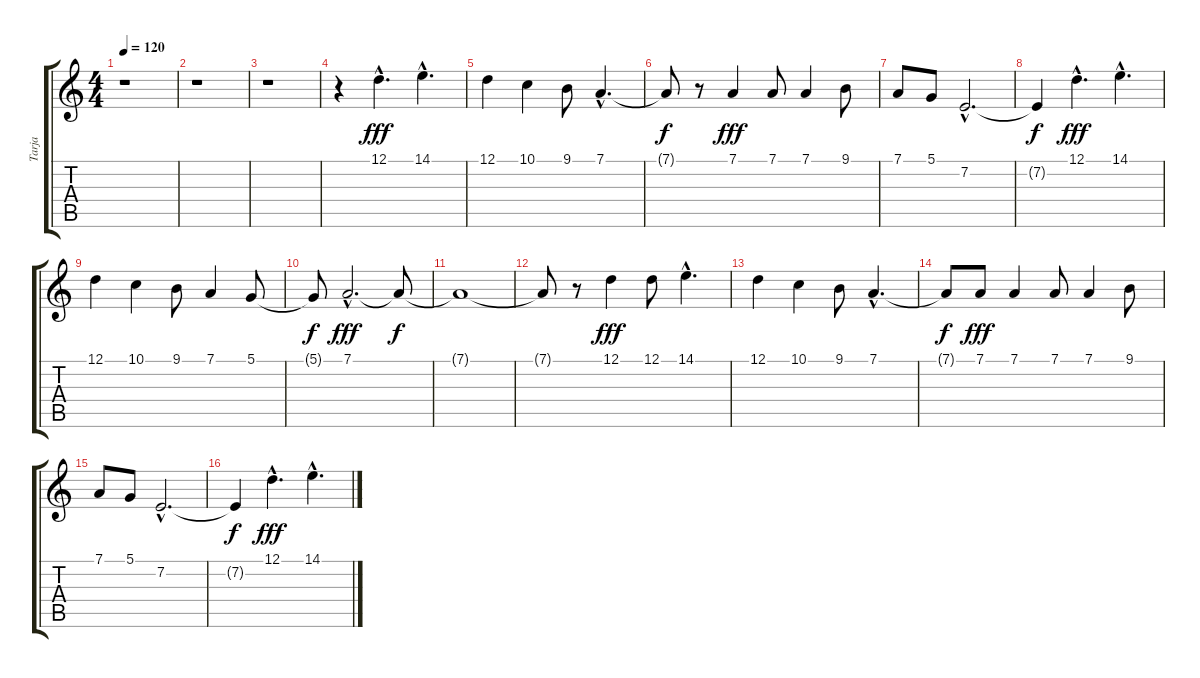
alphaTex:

\track ("Tarja" "Tarja") {instrument lead6voice}
\staff {score tabs}
\tuning (D4 A3 F3 C3 G2 D2) {hide}
\ts (4 4)
\tempo 120
\clef g2
\ks c
r.1{dy fff} |
r.1 |
r.1 |
r.4 12.1{hac}.4{d} 14.1{hac}.4{d} |
12.1.4 10.1.4 9.1.8 7.1{hac}.4{d} |
7.1{t}.8{dy f} r.8 7.1.4{dy fff} 7.1.8 7.1.4 9.1.8 |
7.1.8 5.1.8 7.2{hac}.2{d} |
7.2{t}.4{dy f} 12.1{hac}.4{d dy fff} 14.1{hac}.4{d} |
12.1.4 10.1.4 9.1.8 7.1.4 5.1.8 |
5.1{t}.8{dy f} 7.1{hac}.2{d dy fff} 7.1{t}.8{dy f} |
7.1{t}.1 |
7.1{t}.8 r.8 12.1.4{dy fff} 12.1.8 14.1{hac}.4{d} |
12.1.4 10.1.4 9.1.8 7.1{hac}.4{d} |
7.1{t}.8{dy f} 7.1.8{dy fff} 7.1.4 7.1.8 7.1.4 9.1.8 |
7.1.8 5.1.8 7.2{hac}.2{d} |
7.2{t}.4{dy f} 12.1{hac}.4{d dy fff} 14.1{hac}.4{d}
